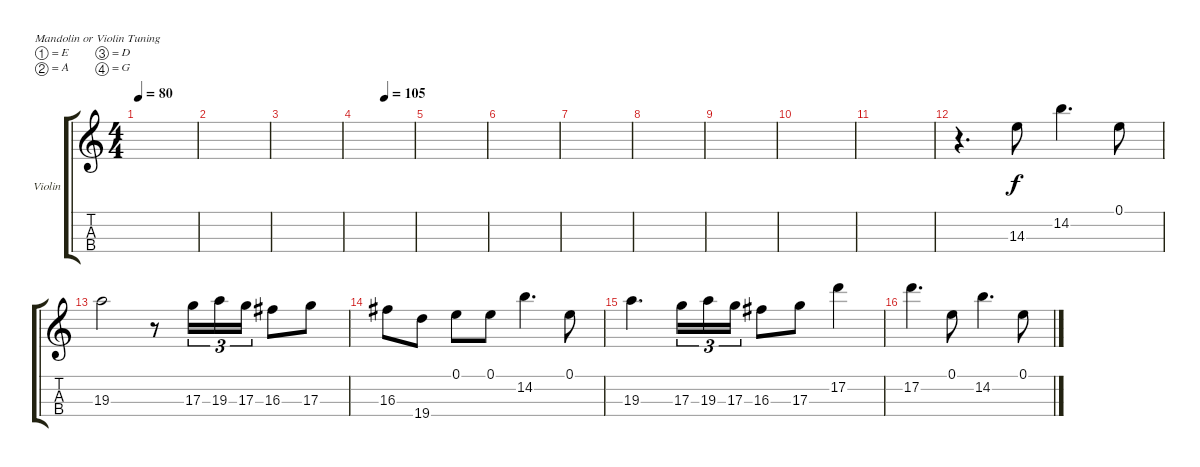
\bracketExtendMode groupsimilarinstruments
\firstSystemTrackNameOrientation horizontal
\otherSystemsTrackNameOrientation horizontal
\track ("Violin - Solo" "Violin") {instrument violin}
\staff {score tabs}
\tuning (E5 A4 D4 G3)
\ts (4 4)
\tempo 80
\clef g2
\scale
0.333333
\ks c
|
\scale
0.333333 |
\scale
0.333333 |
\tempo (105 0.5)
\scale
0.333333 |
\scale
0.333333 |
\scale
0.333333 |
\scale
0.333333 |
\scale
0.333333 |
\scale
0.333333 |
\scale
0.333333 |
\scale
0.333333 |
\scale
0.333333 r.4{d} 14.3.8 14.2.4{d} 0.1.8 |
\scale
0.333333 19.3.2 r.8 17.3.16{tu (3 2)} 19.3.16{tu (3 2)} 17.3.16{tu (3 2)} 16.3.8 17.3.8 |
\scale
0.333333 16.3.8 19.4.8 0.1.8 0.1.8 14.2.4{d} 0.1.8 |
\scale
0.333333 19.3.4{d} 17.3.16{tu (3 2)} 19.3.16{tu (3 2)} 17.3.16{tu (3 2)} 16.3.8 17.3.8 17.2.4 |
\scale
0.333333 17.2.4{d} 0.1.8 14.2.4{d} 0.1.8
